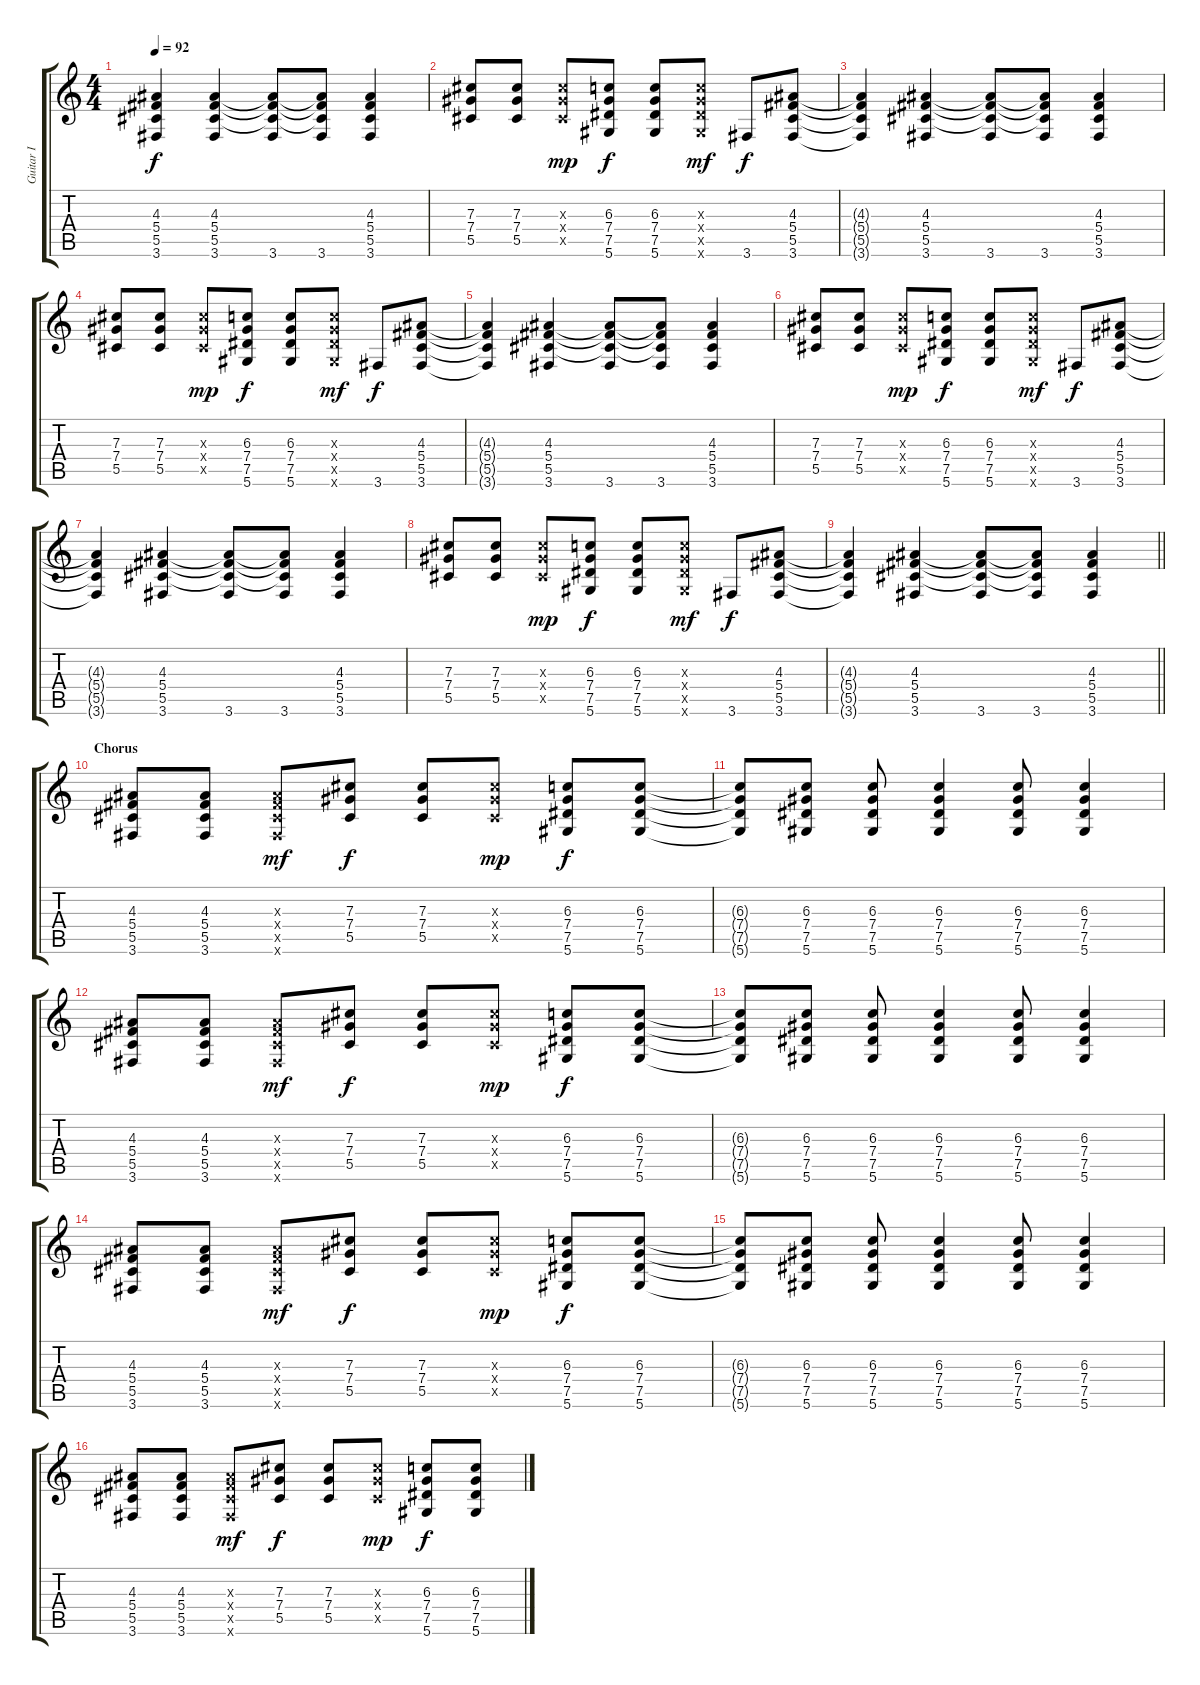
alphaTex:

\track ("Guitar I" "Guitar I") {instrument electricguitarjazz}
\staff {score tabs}
\tuning (Eb4 Bb3 Gb3 Db3 Ab2 Eb2) {hide}
\ts (4 4)
\tempo 92
\clef g2
\ks c
(4.3{t} 5.4{t} 5.5{t} 3.6{t}).4{dy f} (4.3 5.4 5.5 3.6).4 (4.3{t} 5.4{t} 5.5{t} 3.6).8 (4.3{t} 5.4{t} 5.5{t} 3.6).8 (4.3 5.4 5.5 3.6).4 |
(7.3 7.4 5.5).8 (7.3 7.4 5.5).8 (7.3{x} 7.4{x} 5.5{x}).8{dy mp} (6.3 7.4 7.5 5.6).8{dy f} (6.3 7.4 7.5 5.6).8 (6.3{x} 7.4{x} 7.5{x} 5.6{x}).8{dy mf} 3.6.8{dy f} (4.3 5.4 5.5 3.6).8 |
(4.3{t} 5.4{t} 5.5{t} 3.6{t}).4 (4.3 5.4 5.5 3.6).4 (4.3{t} 5.4{t} 5.5{t} 3.6).8 (4.3{t} 5.4{t} 5.5{t} 3.6).8 (4.3 5.4 5.5 3.6).4 |
(7.3 7.4 5.5).8 (7.3 7.4 5.5).8 (7.3{x} 7.4{x} 5.5{x}).8{dy mp} (6.3 7.4 7.5 5.6).8{dy f} (6.3 7.4 7.5 5.6).8 (6.3{x} 7.4{x} 7.5{x} 5.6{x}).8{dy mf} 3.6.8{dy f} (4.3 5.4 5.5 3.6).8 |
(4.3{t} 5.4{t} 5.5{t} 3.6{t}).4 (4.3 5.4 5.5 3.6).4 (4.3{t} 5.4{t} 5.5{t} 3.6).8 (4.3{t} 5.4{t} 5.5{t} 3.6).8 (4.3 5.4 5.5 3.6).4 |
(7.3 7.4 5.5).8 (7.3 7.4 5.5).8 (7.3{x} 7.4{x} 5.5{x}).8{dy mp} (6.3 7.4 7.5 5.6).8{dy f} (6.3 7.4 7.5 5.6).8 (6.3{x} 7.4{x} 7.5{x} 5.6{x}).8{dy mf} 3.6.8{dy f} (4.3 5.4 5.5 3.6).8 |
(4.3{t} 5.4{t} 5.5{t} 3.6{t}).4 (4.3 5.4 5.5 3.6).4 (4.3{t} 5.4{t} 5.5{t} 3.6).8 (4.3{t} 5.4{t} 5.5{t} 3.6).8 (4.3 5.4 5.5 3.6).4 |
(7.3 7.4 5.5).8 (7.3 7.4 5.5).8 (7.3{x} 7.4{x} 5.5{x}).8{dy mp} (6.3 7.4 7.5 5.6).8{dy f} (6.3 7.4 7.5 5.6).8 (6.3{x} 7.4{x} 7.5{x} 5.6{x}).8{dy mf} 3.6.8{dy f} (4.3 5.4 5.5 3.6).8 |
\barLineRight lightlight
(4.3{t} 5.4{t} 5.5{t} 3.6{t}).4 (4.3 5.4 5.5 3.6).4 (4.3{t} 5.4{t} 5.5{t} 3.6).8 (4.3{t} 5.4{t} 5.5{t} 3.6).8 (4.3 5.4 5.5 3.6).4 |
\section ("" "Chorus")
(4.3 5.4 5.5 3.6).8 (4.3 5.4 5.5 3.6).8 (4.3{x} 5.4{x} 5.5{x} 3.6{x}).8{dy mf} (7.3 7.4 5.5).8{dy f} (7.3 7.4 5.5).8 (7.3{x} 7.4{x} 5.5{x}).8{dy mp} (6.3 7.4 7.5 5.6).8{dy f} (6.3 7.4 7.5 5.6).8 |
(6.3{t} 7.4{t} 7.5{t} 5.6{t}).8 (6.3 7.4 7.5 5.6).8 (6.3 7.4 7.5 5.6).8 (6.3 7.4 7.5 5.6).4 (6.3 7.4 7.5 5.6).8 (6.3 7.4 7.5 5.6).4 |
(4.3 5.4 5.5 3.6).8 (4.3 5.4 5.5 3.6).8 (4.3{x} 5.4{x} 5.5{x} 3.6{x}).8{dy mf} (7.3 7.4 5.5).8{dy f} (7.3 7.4 5.5).8 (7.3{x} 7.4{x} 5.5{x}).8{dy mp} (6.3 7.4 7.5 5.6).8{dy f} (6.3 7.4 7.5 5.6).8 |
(6.3{t} 7.4{t} 7.5{t} 5.6{t}).8 (6.3 7.4 7.5 5.6).8 (6.3 7.4 7.5 5.6).8 (6.3 7.4 7.5 5.6).4 (6.3 7.4 7.5 5.6).8 (6.3 7.4 7.5 5.6).4 |
(4.3 5.4 5.5 3.6).8 (4.3 5.4 5.5 3.6).8 (4.3{x} 5.4{x} 5.5{x} 3.6{x}).8{dy mf} (7.3 7.4 5.5).8{dy f} (7.3 7.4 5.5).8 (7.3{x} 7.4{x} 5.5{x}).8{dy mp} (6.3 7.4 7.5 5.6).8{dy f} (6.3 7.4 7.5 5.6).8 |
(6.3{t} 7.4{t} 7.5{t} 5.6{t}).8 (6.3 7.4 7.5 5.6).8 (6.3 7.4 7.5 5.6).8 (6.3 7.4 7.5 5.6).4 (6.3 7.4 7.5 5.6).8 (6.3 7.4 7.5 5.6).4 |
(4.3 5.4 5.5 3.6).8 (4.3 5.4 5.5 3.6).8 (4.3{x} 5.4{x} 5.5{x} 3.6{x}).8{dy mf} (7.3 7.4 5.5).8{dy f} (7.3 7.4 5.5).8 (7.3{x} 7.4{x} 5.5{x}).8{dy mp} (6.3 7.4 7.5 5.6).8{dy f} (6.3 7.4 7.5 5.6).8
